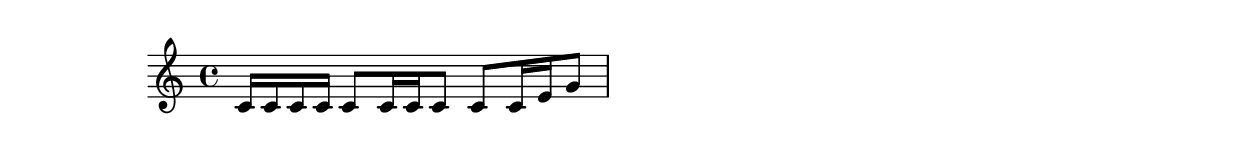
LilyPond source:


\version "2.1.30"

\header {

    texidoc = "In french style beaming, the stems do not go between beams."

}

\score { \notes
	 \relative c'
	 {
	     \override Stem  #'french-beaming = ##t
	     c16[ c c c]
	     c8[ c16 c16 c8]
	     c8[ c16 e16 g8]
	 }

    \paper { raggedright= ##t }

     }


